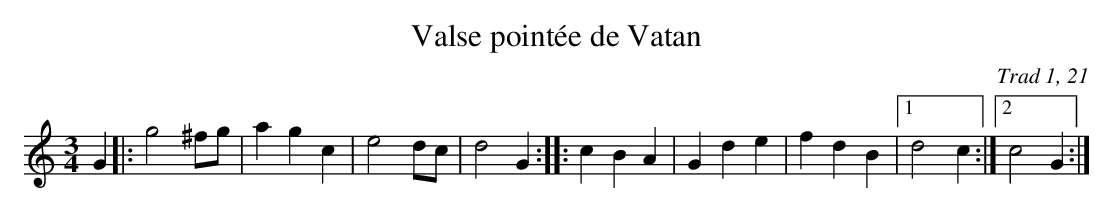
X:1
T:Valse pointée de Vatan
C:Trad 1, 21
M:3/4
L:1/4
K:C
G|:g2 ^f/g/|agc|e2d/c/|d2G::\
cBA|Gde|fdB|1d2c:|2 c2G:|**
